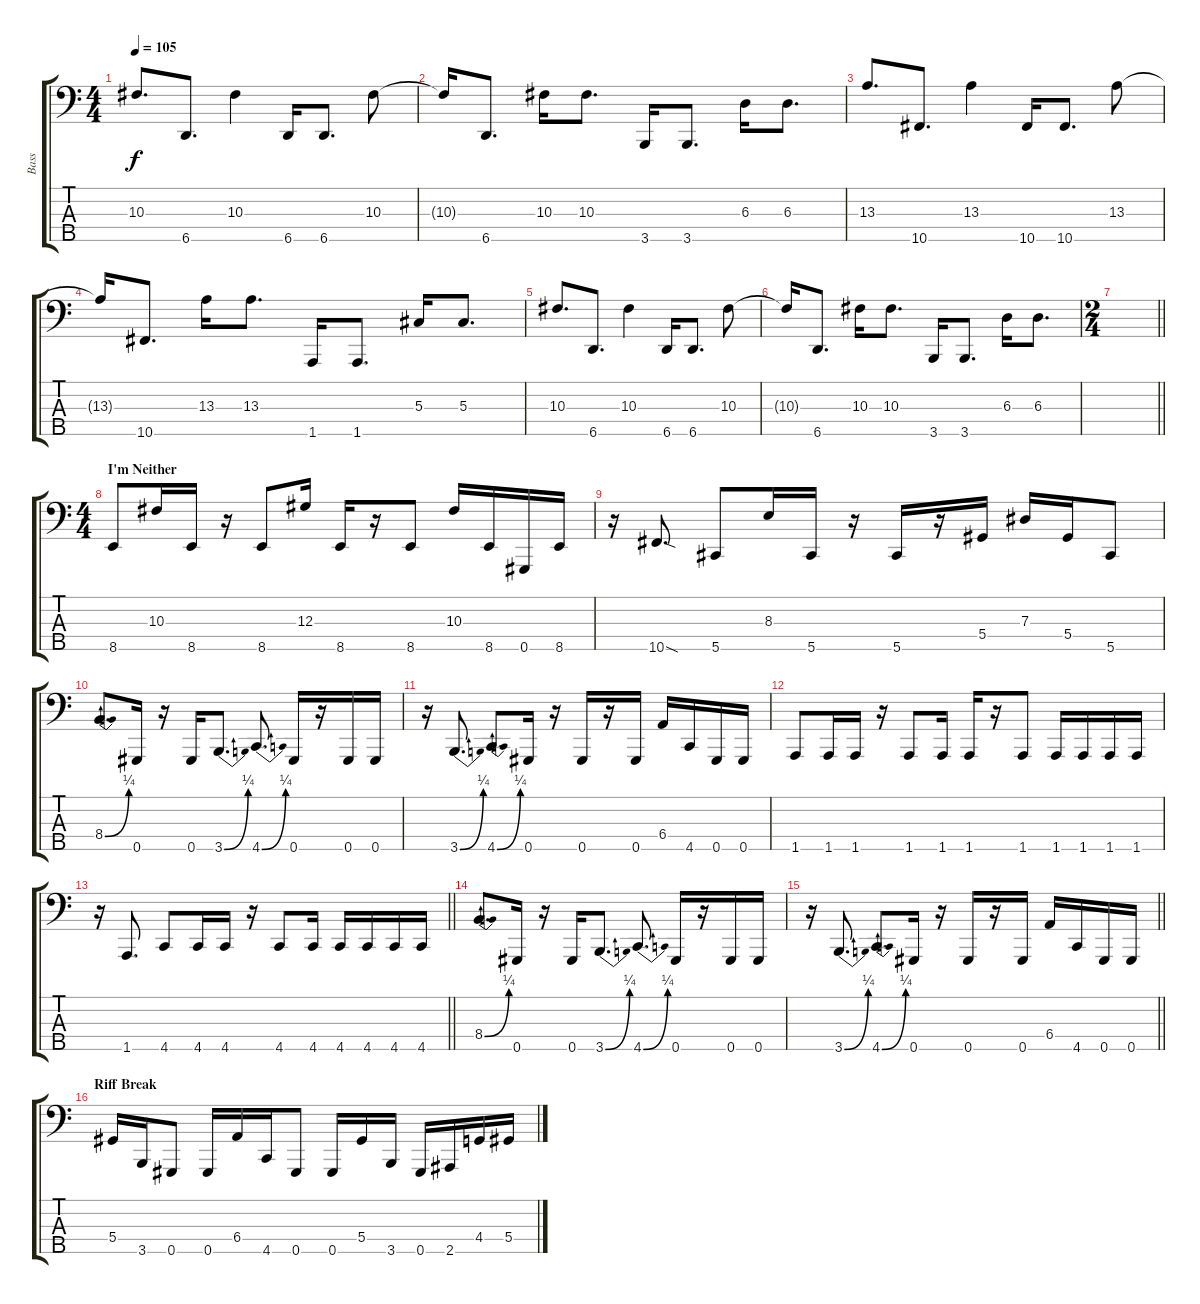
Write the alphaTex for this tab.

\track ("Bass" "Bass") {instrument electricbassfinger}
\staff {score tabs}
\tuning (Gb2 Db2 Ab1 Eb1 Ab0) {hide}
\ts (4 4)
\tempo 105
\clef f4
\ks c
10.3.8{d dy f} 6.5.8{d} 10.3.4 6.5.16 6.5.8{d} 10.3.8 |
10.3{t}.16 6.5.8{d} 10.3.16 10.3.8{d} 3.5.16 3.5.8{d} 6.3.16 6.3.8{d} |
13.3.8{d} 10.5.8{d} 13.3.4 10.5.16 10.5.8{d} 13.3.8 |
13.3{t}.16 10.5.8{d} 13.3.16 13.3.8{d} 1.5.16 1.5.8{d} 5.3.16 5.3.8{d} |
10.3.8{d} 6.5.8{d} 10.3.4 6.5.16 6.5.8{d} 10.3.8 |
10.3{t}.16 6.5.8{d} 10.3.16 10.3.8{d} 3.5.16 3.5.8{d} 6.3.16 6.3.8{d} |
\ts (2 4)
\barLineRight lightlight
|
\ts (4 4)
\section ("" "I'm Neither")
8.5.8 10.3.16 8.5.16 r.16 8.5.8 12.3.16 8.5.16 r.16 8.5.8 10.3.16 8.5.16 0.5.16 8.5.16 |
r.16 10.5{sod}.8{d} 5.5.8 8.3.16 5.5.16 r.16 5.5.16 r.16 5.4.16 7.3.16 5.4.16 5.5.8 |
8.4{be (bend 0 0 60 1)}.8{d} 0.5.16 r.16 0.5.16 3.5{be (bend 0 0 60 1)}.8{d} 4.5{be (bend 0 0 60 1)}.8{d} 0.5.16 r.16 0.5.16 0.5.16 |
r.16 3.5{be (bend 0 0 60 1)}.8{d} 4.5{be (bend 0 0 60 1)}.8{d} 0.5.16 r.16 0.5.16 r.16 0.5.16 6.4.16 4.5.16 0.5.16 0.5.16 |
1.5.8 1.5.16 1.5.16 r.16 1.5.8 1.5.16 1.5.16 r.16 1.5.8 1.5.16 1.5.16 1.5.16 1.5.16 |
\barLineRight lightlight
r.16 1.5.8{d} 4.5.8 4.5.16 4.5.16 r.16 4.5.8 4.5.16 4.5.16 4.5.16 4.5.16 4.5.16 |
8.4{be (bend 0 0 60 1)}.8{d} 0.5.16 r.16 0.5.16 3.5{be (bend 0 0 60 1)}.8{d} 4.5{be (bend 0 0 60 1)}.8{d} 0.5.16 r.16 0.5.16 0.5.16 |
\barLineRight lightlight
r.16 3.5{be (bend 0 0 60 1)}.8{d} 4.5{be (bend 0 0 60 1)}.8{d} 0.5.16 r.16 0.5.16 r.16 0.5.16 6.4.16 4.5.16 0.5.16 0.5.16 |
\section ("" "Riff Break")
5.4.16 3.5.16 0.5.8 0.5.16 6.4.16 4.5.16 0.5.8 0.5.16 5.4.16 3.5.16 0.5.16 2.5.16 4.4.16 5.4.16
